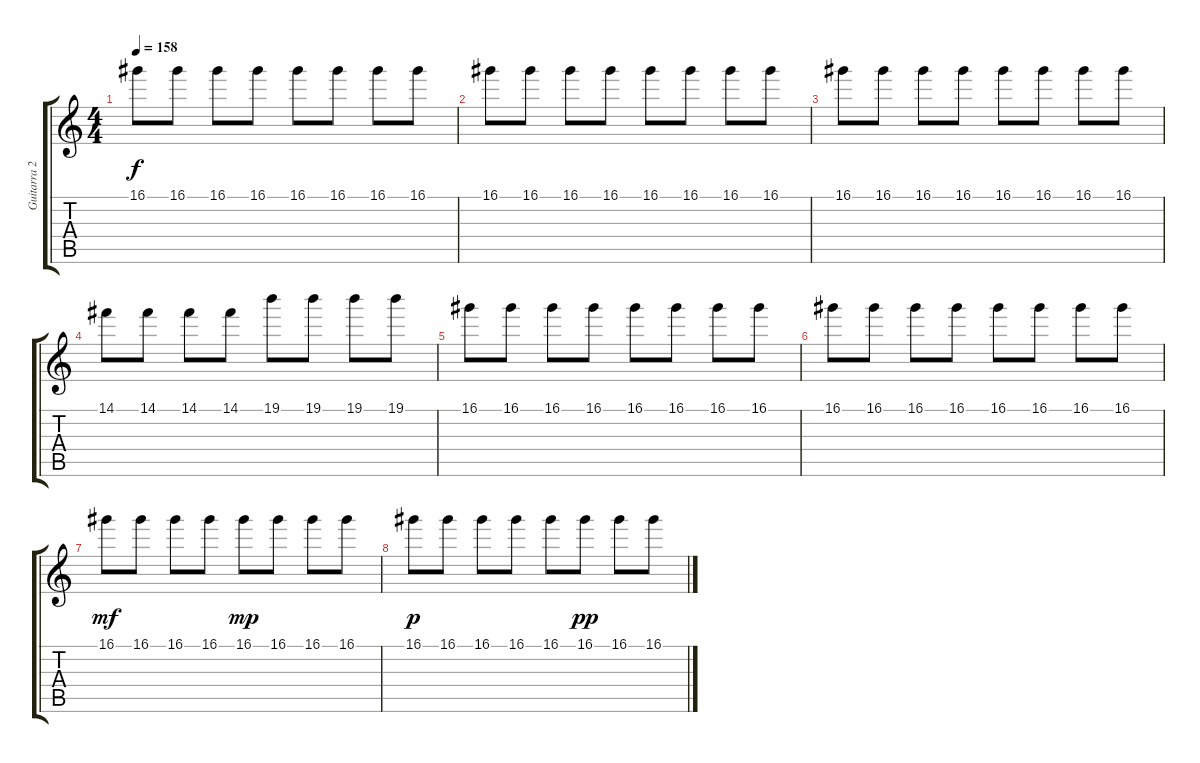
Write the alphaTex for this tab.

\track ("Guitarra 2" "Guitarra 2") {instrument overdrivenguitar}
\staff {score tabs}
\tuning (E4 B3 G3 D3 A2 E2) {hide}
\ts (4 4)
\tempo 158
\clef g2
\ks c
16.1.8{dy f} 16.1.8 16.1.8 16.1.8 16.1.8 16.1.8 16.1.8 16.1.8 |
16.1.8 16.1.8 16.1.8 16.1.8 16.1.8 16.1.8 16.1.8 16.1.8 |
16.1.8 16.1.8 16.1.8 16.1.8 16.1.8 16.1.8 16.1.8 16.1.8 |
14.1.8 14.1.8 14.1.8 14.1.8 19.1.8 19.1.8 19.1.8 19.1.8 |
16.1.8 16.1.8 16.1.8 16.1.8 16.1.8 16.1.8 16.1.8 16.1.8 |
16.1.8 16.1.8 16.1.8 16.1.8 16.1.8 16.1.8 16.1.8 16.1.8 |
16.1.8{dy mf} 16.1.8 16.1.8 16.1.8 16.1.8{dy mp} 16.1.8 16.1.8 16.1.8 |
16.1.8{dy p} 16.1.8 16.1.8 16.1.8 16.1.8 16.1.8{dy pp} 16.1.8 16.1.8
